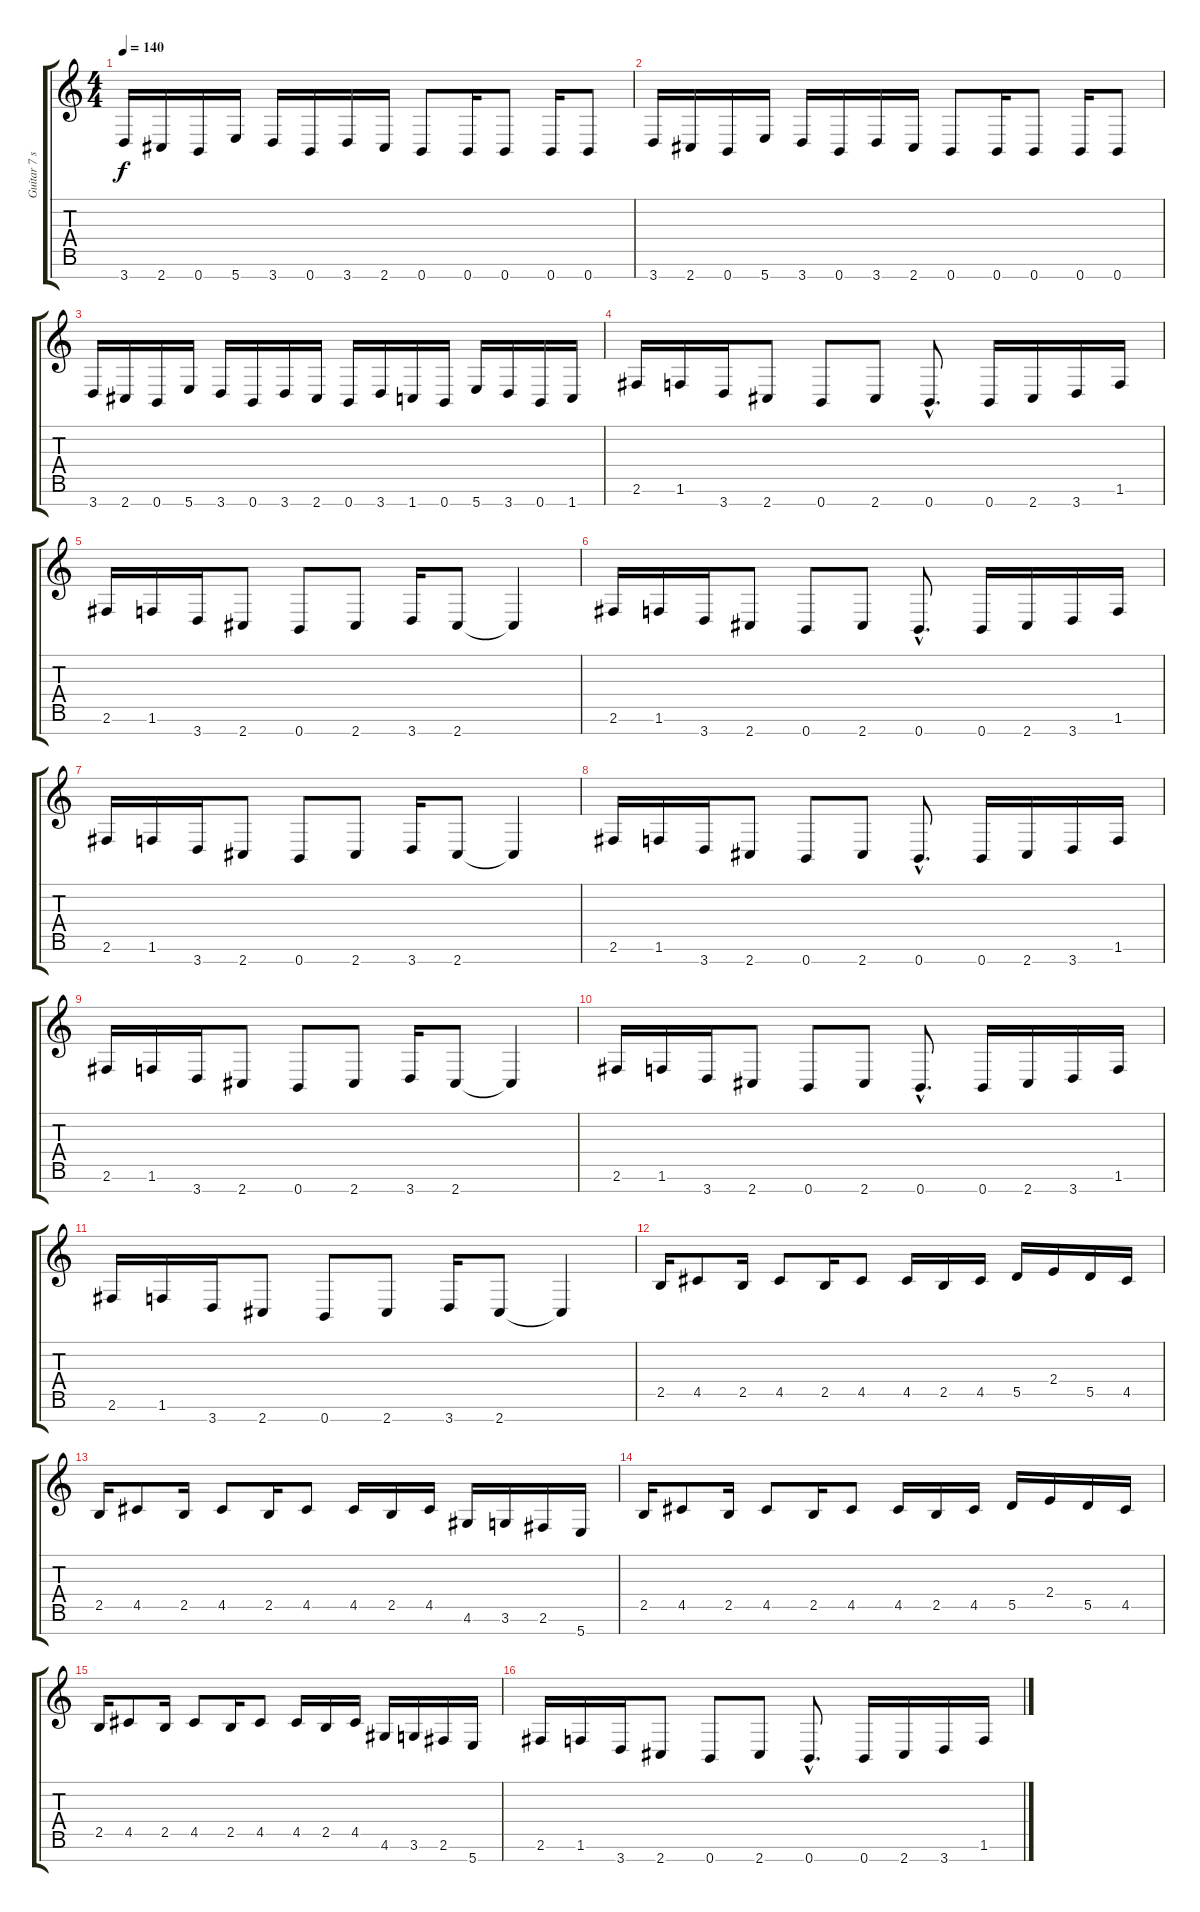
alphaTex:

\track ("Guitar 7 strings" "Guitar 7 s") {instrument distortionguitar}
\staff {score tabs}
\tuning (E4 B3 G3 D3 A2 E2 B1) {hide}
\ts (4 4)
\tempo 140
\clef g2
\ks c
3.7.16{dy f} 2.7.16 0.7.16 5.7.16 3.7.16 0.7.16 3.7.16 2.7.16 0.7.8 0.7.16 0.7.8 0.7.16 0.7.8 |
3.7.16 2.7.16 0.7.16 5.7.16 3.7.16 0.7.16 3.7.16 2.7.16 0.7.8 0.7.16 0.7.8 0.7.16 0.7.8 |
3.7.16{instrument distortionguitar} 2.7.16 0.7.16 5.7.16 3.7.16 0.7.16 3.7.16 2.7.16 0.7.16 3.7.16 1.7.16 0.7.16 5.7.16 3.7.16 0.7.16 1.7.16 |
2.6.16 1.6.16 3.7.16 2.7.8 0.7.8 2.7.8 0.7{hac}.8{d} 0.7.16 2.7.16 3.7.16 1.6.16 |
2.6.16 1.6.16 3.7.16 2.7.8 0.7.8 2.7.8 3.7.16 2.7.8 2.7{t}.4 |
2.6.16 1.6.16 3.7.16 2.7.8 0.7.8 2.7.8 0.7{hac}.8{d} 0.7.16 2.7.16 3.7.16 1.6.16 |
2.6.16 1.6.16 3.7.16 2.7.8 0.7.8 2.7.8 3.7.16 2.7.8 2.7{t}.4 |
2.6.16 1.6.16 3.7.16 2.7.8 0.7.8 2.7.8 0.7{hac}.8{d} 0.7.16 2.7.16 3.7.16 1.6.16 |
2.6.16 1.6.16 3.7.16 2.7.8 0.7.8 2.7.8 3.7.16 2.7.8 2.7{t}.4 |
2.6.16 1.6.16 3.7.16 2.7.8 0.7.8 2.7.8 0.7{hac}.8{d} 0.7.16 2.7.16 3.7.16 1.6.16 |
2.6.16 1.6.16 3.7.16 2.7.8 0.7.8 2.7.8 3.7.16 2.7.8 2.7{t}.4 |
2.5.16 4.5.8 2.5.16 4.5.8 2.5.16 4.5.8 4.5.16 2.5.16 4.5.16 5.5.16 2.4.16 5.5.16 4.5.16 |
2.5.16 4.5.8 2.5.16 4.5.8 2.5.16 4.5.8 4.5.16 2.5.16 4.5.16 4.6.16 3.6.16 2.6.16 5.7.16 |
2.5.16 4.5.8 2.5.16 4.5.8 2.5.16 4.5.8 4.5.16 2.5.16 4.5.16 5.5.16 2.4.16 5.5.16 4.5.16 |
2.5.16 4.5.8 2.5.16 4.5.8 2.5.16 4.5.8 4.5.16 2.5.16 4.5.16 4.6.16 3.6.16 2.6.16 5.7.16 |
2.6.16 1.6.16 3.7.16 2.7.8 0.7.8 2.7.8 0.7{hac}.8{d} 0.7.16 2.7.16 3.7.16 1.6.16
